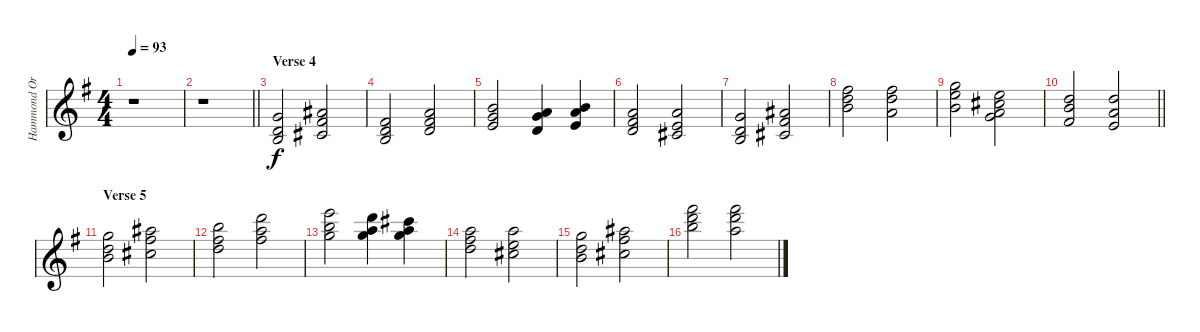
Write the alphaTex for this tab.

\track ("Hammond Organ - Arjen Lucassen" "Hammond Or") {instrument rockorgan}
\staff {score}
\tuning (E5 B4 G4 D4 A3 E3) {hide}
\ts (4 4)
\tempo 93
\clef g2
\ks eminor
r.1{dy f} |
\barLineRight lightlight
r.1 |
\section ("" "Verse 4")
(0.3 0.4 2.5).2{volume 6 instrument drawbarorgan} (3.3 4.4 4.5).2 |
(0.4 2.5 14.6).2 (2.3 0.4 9.5).2 |
(0.2 0.3 2.4).2 (0.3 0.4 12.5).4 (0.2 2.3 2.4).4 |
(2.3 4.4 5.5).2 (2.3 2.4 4.5).2 |
(0.3 0.4 2.5).2 (3.3 4.4 4.5).2 |
(2.1 0.2 7.3).2 (2.1 3.2 2.3).2 |
(0.1 0.2 12.3).2 (0.1 2.2 0.3 7.4).2 |
\barLineRight lightlight
(0.2 7.3 4.4).2 (2.3 2.4 17.5).2 |
\section ("" "Verse 5")
(3.1 0.2 22.6).2{instrument rockorgan} (2.1 2.2 30.6).2 |
(2.1 7.3 26.5).2 (10.1 19.4 26.6).2 |
(12.1 17.4 26.5).2 (10.1 19.4 27.6).4 (9.1 10.2 22.5).4 |
(5.1 7.2 7.3).2 (0.1 2.2 29.6).2 |
(3.1 0.2 22.6).2 (2.1 2.2 30.6).2 |
(14.1 15.2 21.4).2 (14.1 19.4 29.5).2
